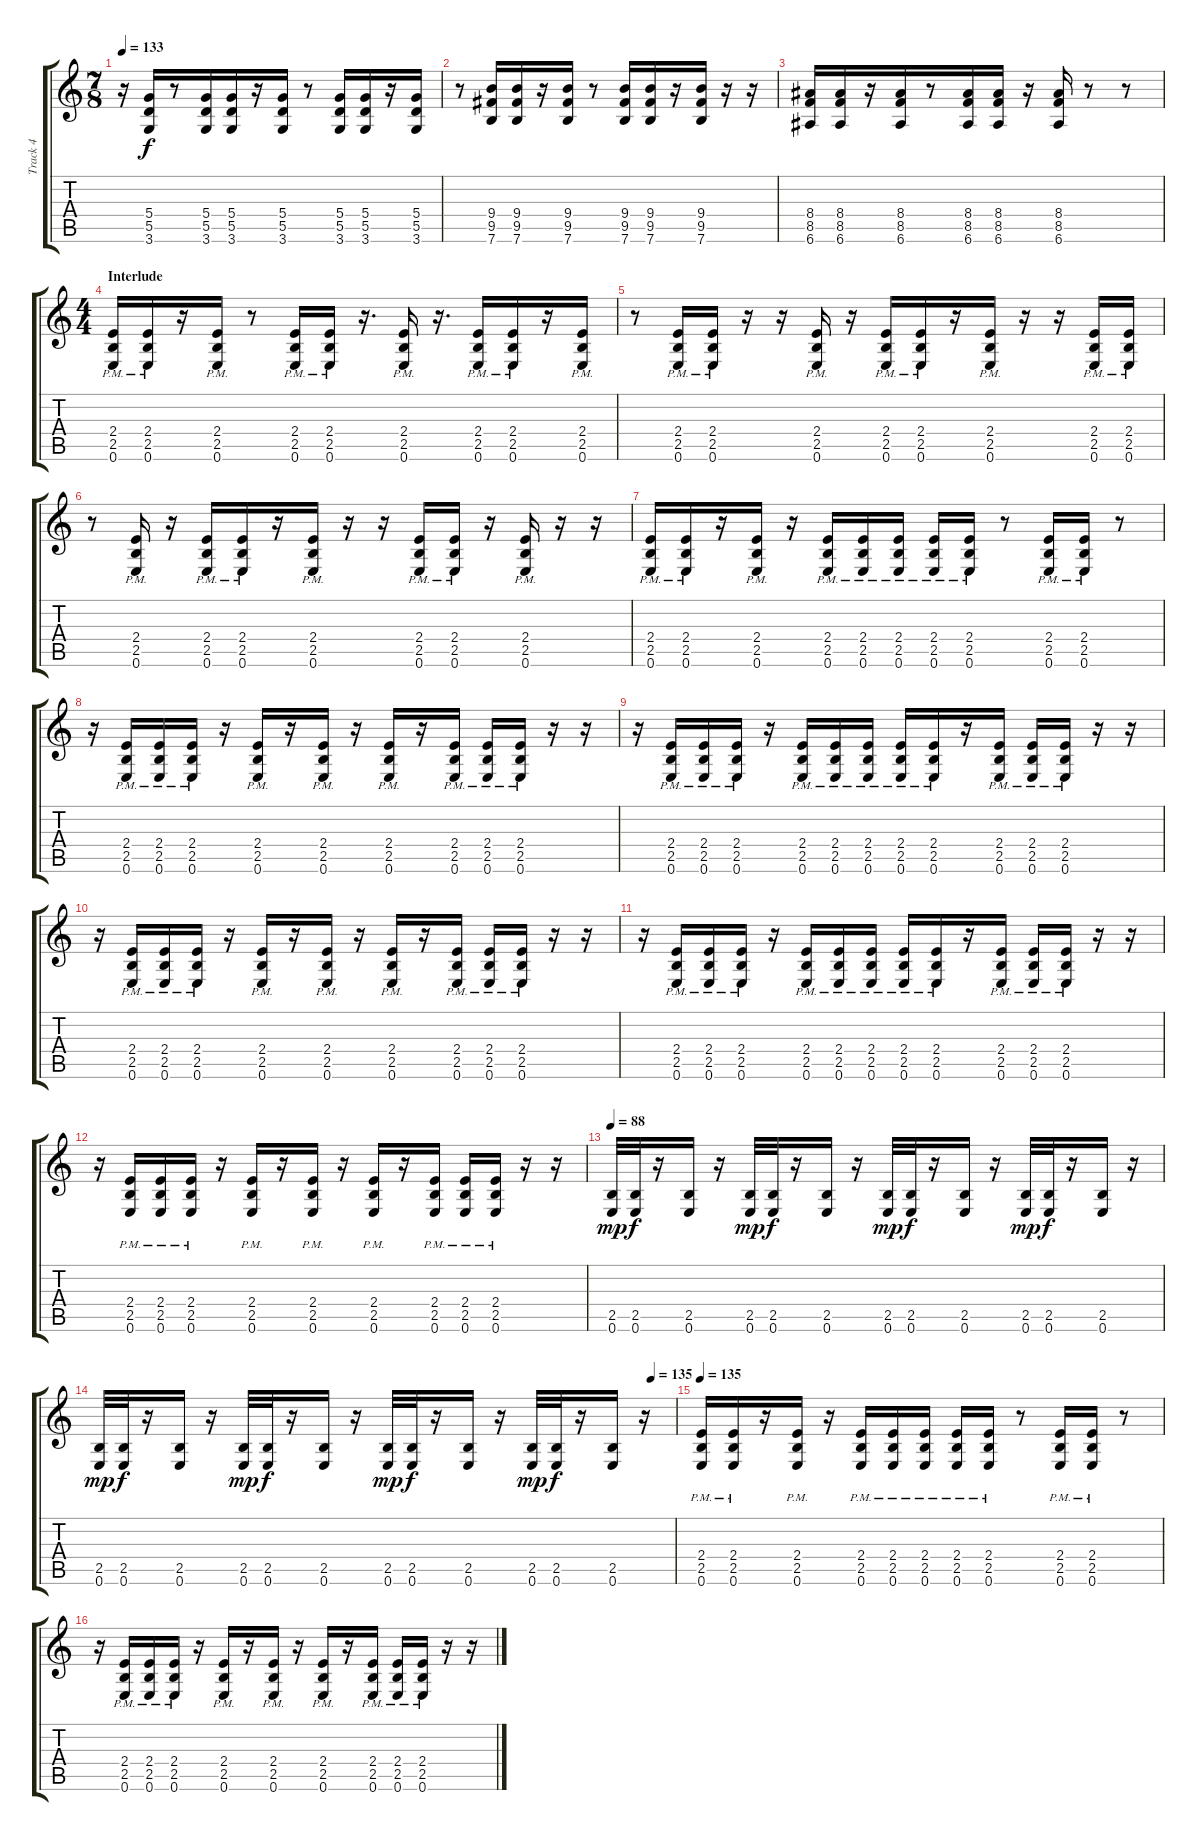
\track ("Track 4" "Track 4") {instrument distortionguitar}
\staff {score tabs}
\tuning (E4 B3 G3 D3 A2 E2) {hide}
\ts (7 8)
\tempo 133
\clef g2
\ks c
r.16{dy f} (5.4 5.5 3.6).16 r.8 (5.4 5.5 3.6).16 (5.4 5.5 3.6).16 r.16 (5.4 5.5 3.6).16 r.8 (5.4 5.5 3.6).16 (5.4 5.5 3.6).16 r.16 (5.4 5.5 3.6).16 |
r.8 (9.4 9.5 7.6).16 (9.4 9.5 7.6).16 r.16 (9.4 9.5 7.6).16 r.8 (9.4 9.5 7.6).16 (9.4 9.5 7.6).16 r.16 (9.4 9.5 7.6).16 r.16 r.16 |
(8.4 8.5 6.6).16 (8.4 8.5 6.6).16 r.16 (8.4 8.5 6.6).16 r.8 (8.4 8.5 6.6).16 (8.4 8.5 6.6).16 r.16 (8.4 8.5 6.6).16 r.8 r.8 |
\ts (4 4)
\section ("" "Interlude")
(2.4{pm} 2.5{pm} 0.6{pm}).16 (2.4{pm} 2.5{pm} 0.6{pm}).16 r.16 (2.4{pm} 2.5{pm} 0.6{pm}).16 r.8 (2.4{pm} 2.5{pm} 0.6{pm}).16 (2.4{pm} 2.5{pm} 0.6{pm}).16 r.16{d} (2.4{pm} 2.5{pm} 0.6{pm}).16 r.16{d} (2.4{pm} 2.5{pm} 0.6{pm}).16 (2.4{pm} 2.5{pm} 0.6{pm}).16 r.16 (2.4{pm} 2.5{pm} 0.6{pm}).16 |
r.8 (2.4{pm} 2.5{pm} 0.6{pm}).16 (2.4{pm} 2.5{pm} 0.6{pm}).16 r.16 r.16 (2.4{pm} 2.5{pm} 0.6{pm}).16 r.16 (2.4{pm} 2.5{pm} 0.6{pm}).16 (2.4{pm} 2.5{pm} 0.6{pm}).16 r.16 (2.4{pm} 2.5{pm} 0.6{pm}).16 r.16 r.16 (2.4{pm} 2.5{pm} 0.6{pm}).16 (2.4{pm} 2.5{pm} 0.6{pm}).16 |
r.8 (2.4{pm} 2.5{pm} 0.6{pm}).16 r.16 (2.4{pm} 2.5{pm} 0.6{pm}).16 (2.4{pm} 2.5{pm} 0.6{pm}).16 r.16 (2.4{pm} 2.5{pm} 0.6{pm}).16 r.16 r.16 (2.4{pm} 2.5{pm} 0.6{pm}).16 (2.4{pm} 2.5{pm} 0.6{pm}).16 r.16 (2.4{pm} 2.5{pm} 0.6{pm}).16 r.16 r.16 |
(2.4{pm} 2.5{pm} 0.6{pm}).16 (2.4{pm} 2.5{pm} 0.6{pm}).16 r.16 (2.4{pm} 2.5{pm} 0.6{pm}).16 r.16 (2.4{pm} 2.5{pm} 0.6{pm}).16 (2.4{pm} 2.5{pm} 0.6{pm}).16 (2.4{pm} 2.5{pm} 0.6{pm}).16 (2.4{pm} 2.5{pm} 0.6{pm}).16 (2.4{pm} 2.5{pm} 0.6{pm}).16 r.8 (2.4{pm} 2.5{pm} 0.6{pm}).16 (2.4{pm} 2.5{pm} 0.6{pm}).16 r.8 |
r.16 (2.4{pm} 2.5{pm} 0.6{pm}).16 (2.4{pm} 2.5{pm} 0.6{pm}).16 (2.4{pm} 2.5{pm} 0.6{pm}).16 r.16 (2.4{pm} 2.5{pm} 0.6{pm}).16 r.16 (2.4{pm} 2.5{pm} 0.6{pm}).16 r.16 (2.4{pm} 2.5{pm} 0.6{pm}).16 r.16 (2.4{pm} 2.5{pm} 0.6{pm}).16 (2.4{pm} 2.5{pm} 0.6{pm}).16 (2.4{pm} 2.5{pm} 0.6{pm}).16 r.16 r.16 |
r.16 (2.4{pm} 2.5{pm} 0.6{pm}).16 (2.4{pm} 2.5{pm} 0.6{pm}).16 (2.4{pm} 2.5{pm} 0.6{pm}).16 r.16 (2.4{pm} 2.5{pm} 0.6{pm}).16 (2.4{pm} 2.5{pm} 0.6{pm}).16 (2.4{pm} 2.5{pm} 0.6{pm}).16 (2.4{pm} 2.5{pm} 0.6{pm}).16 (2.4{pm} 2.5{pm} 0.6{pm}).16 r.16 (2.4{pm} 2.5{pm} 0.6{pm}).16 (2.4{pm} 2.5{pm} 0.6{pm}).16 (2.4{pm} 2.5{pm} 0.6{pm}).16 r.16 r.16 |
r.16 (2.4{pm} 2.5{pm} 0.6{pm}).16 (2.4{pm} 2.5{pm} 0.6{pm}).16 (2.4{pm} 2.5{pm} 0.6{pm}).16 r.16 (2.4{pm} 2.5{pm} 0.6{pm}).16 r.16 (2.4{pm} 2.5{pm} 0.6{pm}).16 r.16 (2.4{pm} 2.5{pm} 0.6{pm}).16 r.16 (2.4{pm} 2.5{pm} 0.6{pm}).16 (2.4{pm} 2.5{pm} 0.6{pm}).16 (2.4{pm} 2.5{pm} 0.6{pm}).16 r.16 r.16 |
r.16 (2.4{pm} 2.5{pm} 0.6{pm}).16 (2.4{pm} 2.5{pm} 0.6{pm}).16 (2.4{pm} 2.5{pm} 0.6{pm}).16 r.16 (2.4{pm} 2.5{pm} 0.6{pm}).16 (2.4{pm} 2.5{pm} 0.6{pm}).16 (2.4{pm} 2.5{pm} 0.6{pm}).16 (2.4{pm} 2.5{pm} 0.6{pm}).16 (2.4{pm} 2.5{pm} 0.6{pm}).16 r.16 (2.4{pm} 2.5{pm} 0.6{pm}).16 (2.4{pm} 2.5{pm} 0.6{pm}).16 (2.4{pm} 2.5{pm} 0.6{pm}).16 r.16 r.16 |
r.16 (2.4{pm} 2.5{pm} 0.6{pm}).16 (2.4{pm} 2.5{pm} 0.6{pm}).16 (2.4{pm} 2.5{pm} 0.6{pm}).16 r.16 (2.4{pm} 2.5{pm} 0.6{pm}).16 r.16 (2.4{pm} 2.5{pm} 0.6{pm}).16 r.16 (2.4{pm} 2.5{pm} 0.6{pm}).16 r.16 (2.4{pm} 2.5{pm} 0.6{pm}).16 (2.4{pm} 2.5{pm} 0.6{pm}).16 (2.4{pm} 2.5{pm} 0.6{pm}).16 r.16 r.16 |
\tempo 88
(2.5 0.6).32{dy mp instrument distortionguitar} (2.5 0.6).32{dy f} r.16 (2.5 0.6).16 r.16 (2.5 0.6).32{dy mp} (2.5 0.6).32{dy f} r.16 (2.5 0.6).16 r.16 (2.5 0.6).32{dy mp} (2.5 0.6).32{dy f} r.16 (2.5 0.6).16 r.16 (2.5 0.6).32{dy mp} (2.5 0.6).32{dy f} r.16 (2.5 0.6).16 r.16 |
\tempo (135 0.9583333333333334)
(2.5 0.6).32{dy mp} (2.5 0.6).32{dy f} r.16 (2.5 0.6).16 r.16 (2.5 0.6).32{dy mp} (2.5 0.6).32{dy f} r.16 (2.5 0.6).16 r.16 (2.5 0.6).32{dy mp} (2.5 0.6).32{dy f} r.16 (2.5 0.6).16 r.16 (2.5 0.6).32{dy mp} (2.5 0.6).32{dy f} r.16 (2.5 0.6).16 r.16 |
\tempo 135
(2.4{pm} 2.5{pm} 0.6{pm}).16 (2.4{pm} 2.5{pm} 0.6{pm}).16 r.16 (2.4{pm} 2.5{pm} 0.6{pm}).16 r.16 (2.4{pm} 2.5{pm} 0.6{pm}).16 (2.4{pm} 2.5{pm} 0.6{pm}).16 (2.4{pm} 2.5{pm} 0.6{pm}).16 (2.4{pm} 2.5{pm} 0.6{pm}).16 (2.4{pm} 2.5{pm} 0.6{pm}).16 r.8 (2.4{pm} 2.5{pm} 0.6{pm}).16 (2.4{pm} 2.5{pm} 0.6{pm}).16 r.8 |
r.16 (2.4{pm} 2.5{pm} 0.6{pm}).16 (2.4{pm} 2.5{pm} 0.6{pm}).16 (2.4{pm} 2.5{pm} 0.6{pm}).16 r.16 (2.4{pm} 2.5{pm} 0.6{pm}).16 r.16 (2.4{pm} 2.5{pm} 0.6{pm}).16 r.16 (2.4{pm} 2.5{pm} 0.6{pm}).16 r.16 (2.4{pm} 2.5{pm} 0.6{pm}).16 (2.4{pm} 2.5{pm} 0.6{pm}).16 (2.4{pm} 2.5{pm} 0.6{pm}).16 r.16 r.16
